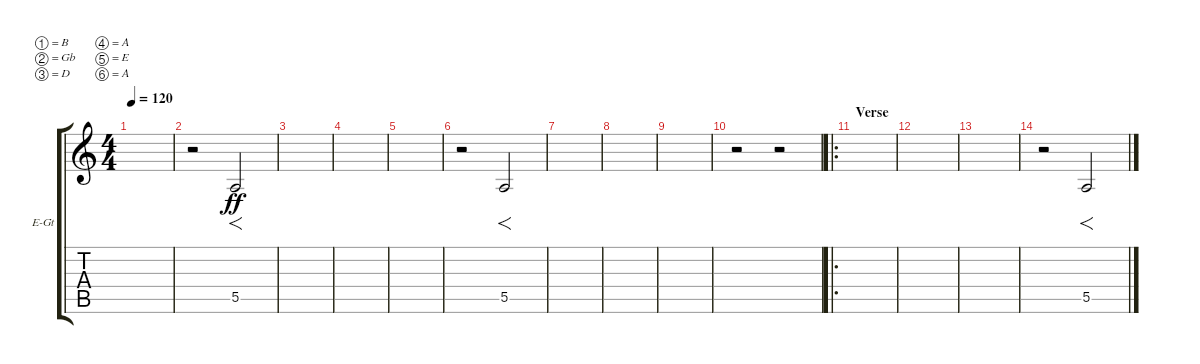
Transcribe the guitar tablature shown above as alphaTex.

\bracketExtendMode groupsimilarinstruments
\firstSystemTrackNameOrientation horizontal
\otherSystemsTrackNameOrientation horizontal
\track ("Rhythm Guitar" "E-Gt") {instrument distortionguitar}
\staff {score tabs}
\tuning (B3 Gb3 D3 A2 E2 A1)
\ts (4 4)
\tempo 120
\clef g2
\ks c
|
r.2 5.5.2{f dy ff} |
|
|
|
r.2 5.5.2{f} |
|
|
|
r.2 r.2 |
\ro
\section ("" "Verse")
|
|
|
r.2 5.5.2{f}
